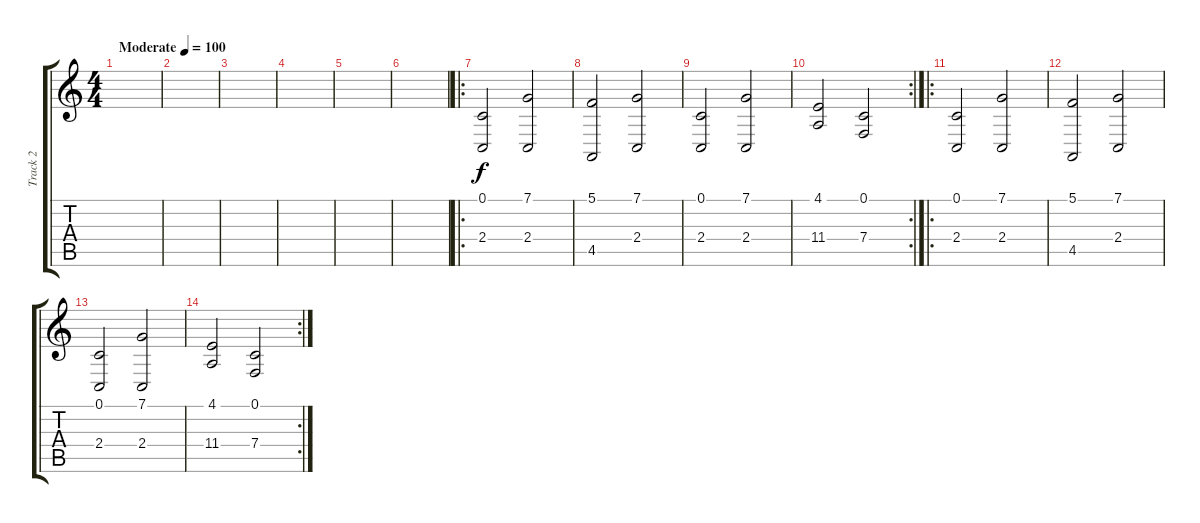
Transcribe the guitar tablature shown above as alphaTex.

\track ("Track 2" "Track 2") {instrument stringensemble1}
\staff {score tabs}
\tuning (C4 G3 Eb3 Bb2 F2 C2) {hide}
\ts (4 4)
\tempo (100 "Moderate")
\clef g2
\ks c
|
|
|
|
|
|
\ro
(0.1 2.4).2 (7.1 2.4).2 |
(5.1 4.5).2 (7.1 2.4).2 |
(0.1 2.4).2 (7.1 2.4).2 |
\rc 2
(4.1 11.4).2 (0.1 7.4).2 |
\ro
(0.1 2.4).2 (7.1 2.4).2 |
(5.1 4.5).2 (7.1 2.4).2 |
(0.1 2.4).2 (7.1 2.4).2 |
\rc 2
(4.1 11.4).2 (0.1 7.4).2
